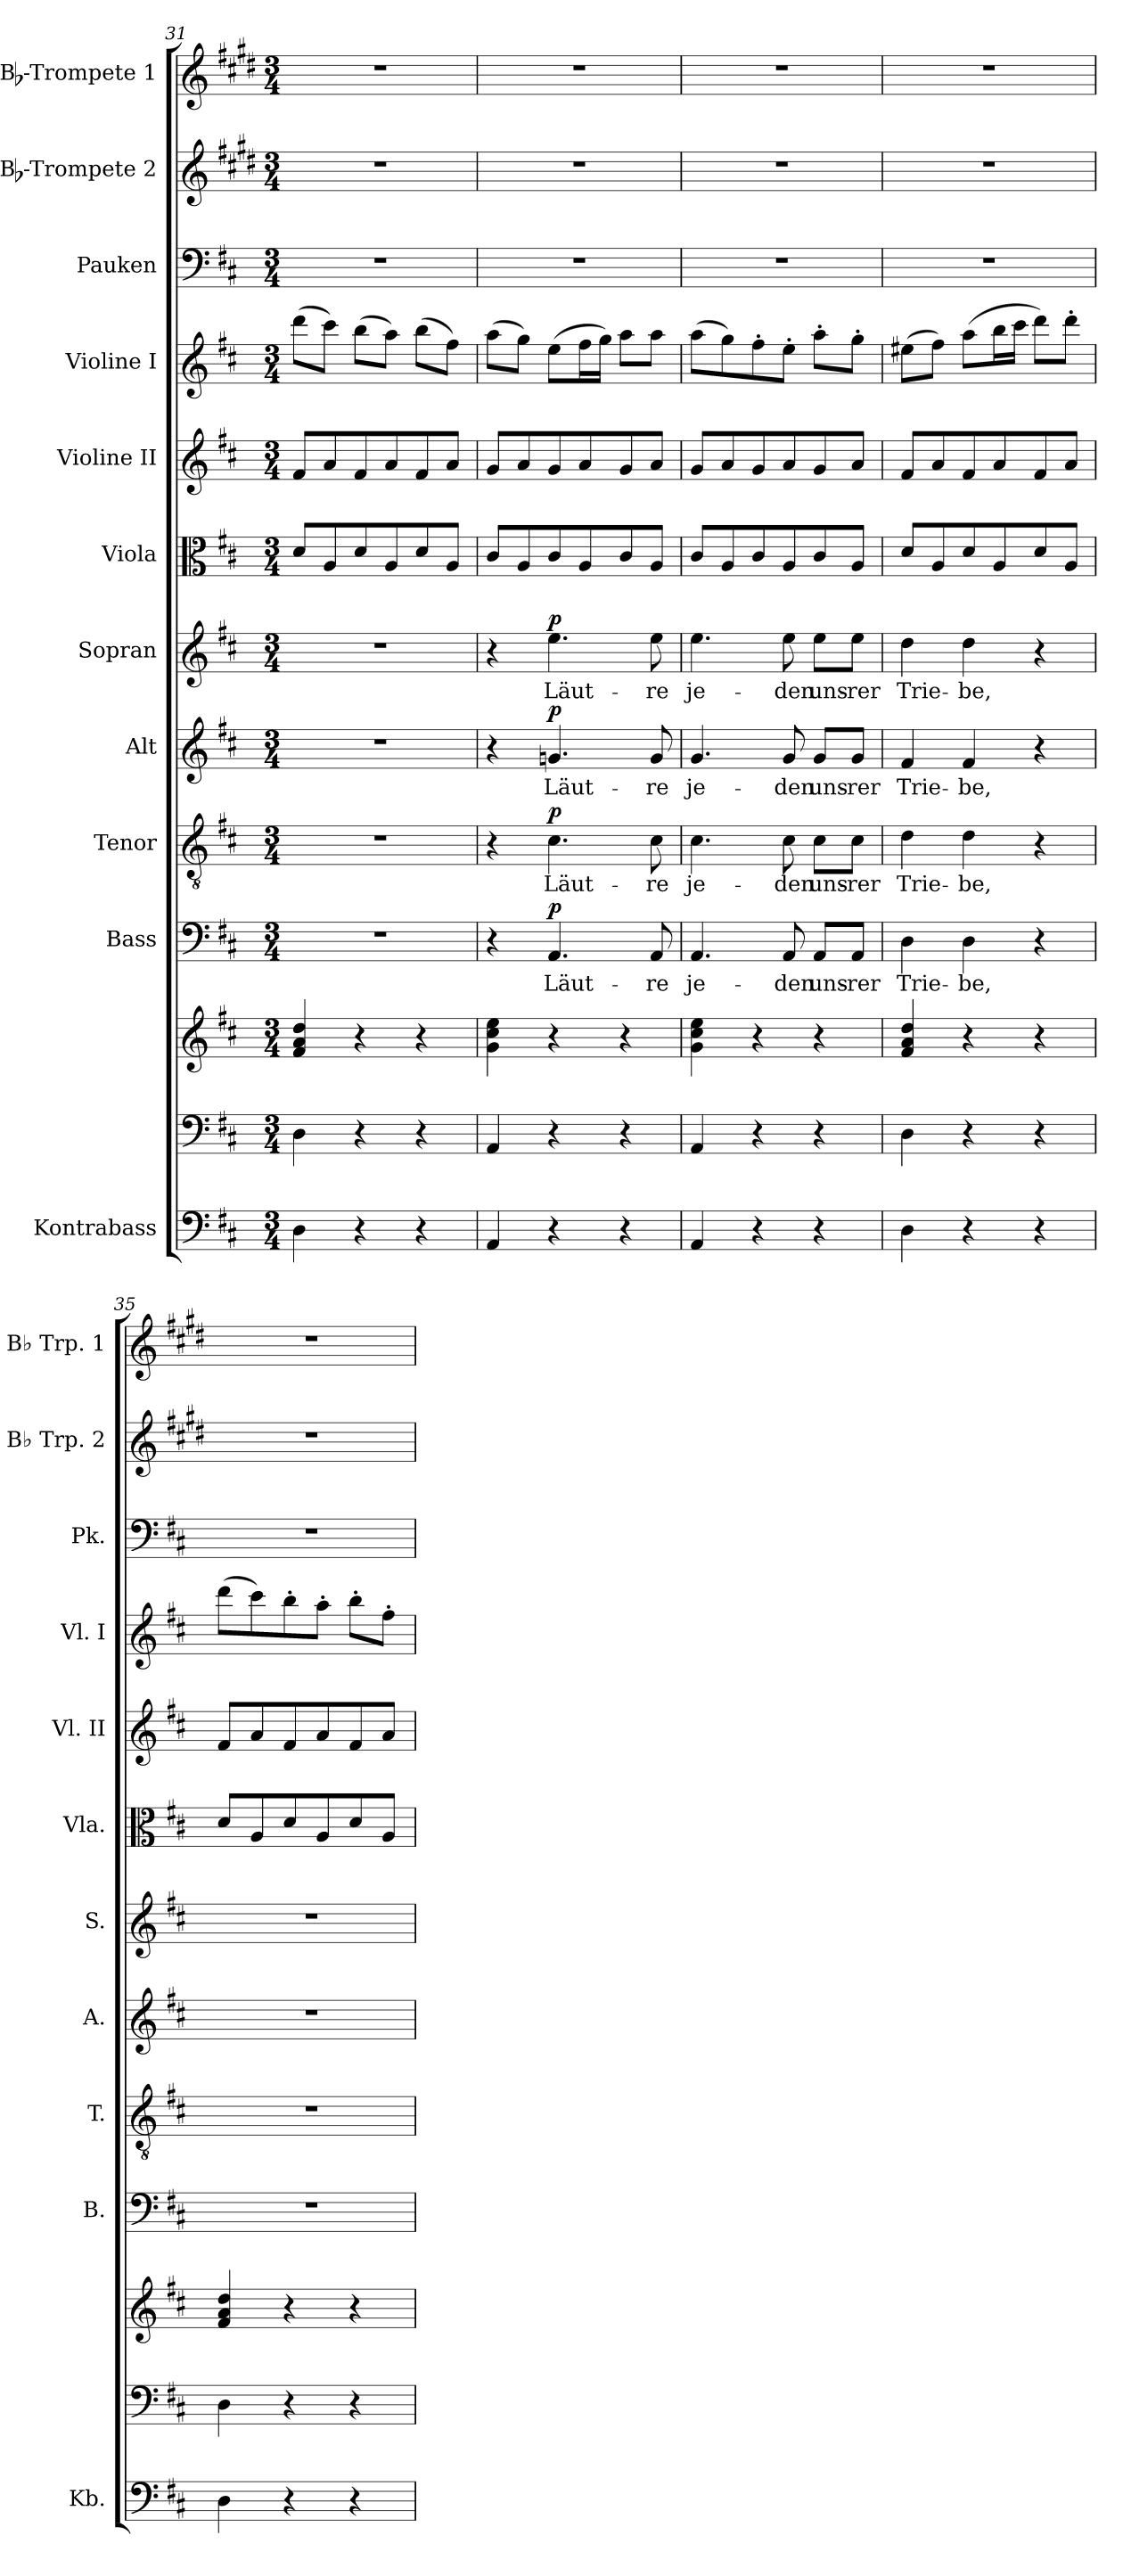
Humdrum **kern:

**kern	**kern	**kern	**kern	**text	**dynam	**kern	**text	**dynam	**kern	**text	**dynam	**kern	**text	**dynam	**kern	**kern	**kern	**kern	**kern	**kern
*part12	*part11	*part11	*part10	*part10	*part10	*part9	*part9	*part9	*part8	*part8	*part8	*part7	*part7	*part7	*part6	*part5	*part4	*part3	*part2	*part1
*staff13	*staff12	*staff11	*staff10	*staff10	*staff10	*staff9	*staff9	*staff9	*staff8	*staff8	*staff8	*staff7	*staff7	*staff7	*staff6	*staff5	*staff4	*staff3	*staff2	*staff1
*I"Kontrabass	*	*	*I"Bass	*	*	*I"Tenor	*	*	*I"Alt	*	*	*I"Sopran	*	*	*I"Viola	*I"Violine II	*I"Violine I	*I"Pauken	*I"Bb-Trompete 2	*I"Bb-Trompete 1
*I'Kb.	*	*	*I'B.	*	*	*I'T.	*	*	*I'A.	*	*	*I'S.	*	*	*I'Vla.	*I'Vl. II	*I'Vl. I	*I'Pk.	*I'Bb Trp. 2	*I'Bb Trp. 1
*clefF4	*clefF4	*clefG2	*clefF4	*	*	*clefGv2	*	*	*clefG2	*	*	*clefG2	*	*	*clefC3	*clefG2	*clefG2	*clefF4	*clefG2	*clefG2
*ITrd7c12	*	*	*	*	*	*	*	*	*	*	*	*	*	*	*	*	*	*	*ITrd1c2	*ITrd1c2
*k[f#c#]	*k[f#c#]	*k[f#c#]	*k[f#c#]	*	*	*k[f#c#]	*	*	*k[f#c#]	*	*	*k[f#c#]	*	*	*k[f#c#]	*k[f#c#]	*k[f#c#]	*k[f#c#]	*k[f#c#]	*k[f#c#]
*D:	*D:	*D:	*D:	*	*	*D:	*	*	*D:	*	*	*D:	*	*	*D:	*D:	*D:	*D:	*D:	*D:
*M3/4	*M3/4	*M3/4	*M3/4	*	*	*M3/4	*	*	*M3/4	*	*	*M3/4	*	*	*M3/4	*M3/4	*M3/4	*M3/4	*M3/4	*M3/4
=31	=31	=31	=31	=31	=31	=31	=31	=31	=31	=31	=31	=31	=31	=31	=31	=31	=31	=31	=31	=31
4DD\	4D\	4f#/ 4a/ 4dd/	2.r	.	.	2.r	.	.	2.r	.	.	2.r	.	.	8d/L	8f#/L	(>8ddd\L	2.r	2.r	2.r
.	.	.	.	.	.	.	.	.	.	.	.	.	.	.	8A/	8a/	8ccc#\J)	.	.	.
4r	4r	4r	.	.	.	.	.	.	.	.	.	.	.	.	8d/	8f#/	(>8bb\L	.	.	.
.	.	.	.	.	.	.	.	.	.	.	.	.	.	.	8A/	8a/	8aa\J)	.	.	.
4r	4r	4r	.	.	.	.	.	.	.	.	.	.	.	.	8d/	8f#/	(>8bb\L	.	.	.
.	.	.	.	.	.	.	.	.	.	.	.	.	.	.	8A/J	8a/J	8ff#\J)	.	.	.
=32	=32	=32	=32	=32	=32	=32	=32	=32	=32	=32	=32	=32	=32	=32	=32	=32	=32	=32	=32	=32
4AAA/	4AA/	4g\ 4cc#\ 4ee\	4r	.	.	4r	.	.	4r	.	.	4r	.	.	8c#/L	8g/L	(>8aa\L	2.r	2.r	2.r
.	.	.	.	.	.	.	.	.	.	.	.	.	.	.	8A/	8a/	8gg\J)	.	.	.
!	!	!	!	!LO:LY:b	!LO:DY:a	!	!LO:LY:b	!LO:DY:a	!	!LO:LY:b	!LO:DY:a	!	!LO:LY:b	!LO:DY:a	!	!	!	!	!	!
4r	4r	4r	4.AA/	Läut-	p	4.c#\	Läut-	p	4.gn/	Läut-	p	4.ee\	Läut-	p	8c#/	8g/	(>8ee\L	.	.	.
.	.	.	.	.	.	.	.	.	.	.	.	.	.	.	8A/	8a/	16ff#\L	.	.	.
.	.	.	.	.	.	.	.	.	.	.	.	.	.	.	.	.	16gg\JJ)	.	.	.
4r	4r	4r	.	.	.	.	.	.	.	.	.	.	.	.	8c#/	8g/	8aa\L	.	.	.
!	!	!	!	!LO:LY:b	!	!	!LO:LY:b	!	!	!LO:LY:b	!	!	!LO:LY:b	!	!	!	!	!	!	!
.	.	.	8AA/	-re	.	8c#\	-re	.	8g/	-re	.	8ee\	-re	.	8A/J	8a/J	8aa\J	.	.	.
=33	=33	=33	=33	=33	=33	=33	=33	=33	=33	=33	=33	=33	=33	=33	=33	=33	=33	=33	=33	=33
!	!	!	!	!LO:LY:b	!	!	!LO:LY:b	!	!	!LO:LY:b	!	!	!LO:LY:b	!	!	!	!	!	!	!
4AAA/	4AA/	4g\ 4cc#\ 4ee\	4.AA/	je-	.	4.c#\	je-	.	4.g/	je-	.	4.ee\	je-	.	8c#/L	8g/L	(>8aa\L	2.r	2.r	2.r
.	.	.	.	.	.	.	.	.	.	.	.	.	.	.	8A/	8a/	8gg\)	.	.	.
4r	4r	4r	.	.	.	.	.	.	.	.	.	.	.	.	8c#/	8g/	8ff#'>\	.	.	.
!	!	!	!	!LO:LY:b	!	!	!LO:LY:b	!	!	!LO:LY:b	!	!	!LO:LY:b	!	!	!	!	!	!	!
.	.	.	8AA/	-den	.	8c#\	-den	.	8g/	-den	.	8ee\	-den	.	8A/	8a/	8ee'>\J	.	.	.
!	!	!	!	!LO:LY:b	!	!	!LO:LY:b	!	!	!LO:LY:b	!	!	!LO:LY:b	!	!	!	!	!	!	!
4r	4r	4r	8AA/L	uns-	.	8c#\L	uns-	.	8g/L	uns-	.	8ee\L	uns-	.	8c#/	8g/	8aa'>\L	.	.	.
!	!	!	!	!LO:LY:b	!	!	!LO:LY:b	!	!	!LO:LY:b	!	!	!LO:LY:b	!	!	!	!	!	!	!
.	.	.	8AA/J	-rer	.	8c#\J	-rer	.	8g/J	-rer	.	8ee\J	-rer	.	8A/J	8a/J	8gg'>\J	.	.	.
=34	=34	=34	=34	=34	=34	=34	=34	=34	=34	=34	=34	=34	=34	=34	=34	=34	=34	=34	=34	=34
!	!	!	!	!LO:LY:b	!	!	!LO:LY:b	!	!	!LO:LY:b	!	!	!LO:LY:b	!	!	!	!	!	!	!
4DD\	4D\	4f#/ 4a/ 4dd/	4D\	Trie-	.	4d\	Trie-	.	4f#/	Trie-	.	4dd\	Trie-	.	8d/L	8f#/L	(>8ee#X\L	2.r	2.r	2.r
.	.	.	.	.	.	.	.	.	.	.	.	.	.	.	8A/	8a/	8ff#\J)	.	.	.
!	!	!	!	!LO:LY:b	!	!	!LO:LY:b	!	!	!LO:LY:b	!	!	!LO:LY:b	!	!	!	!	!	!	!
4r	4r	4r	4D\	-be,	.	4d\	-be,	.	4f#/	-be,	.	4dd\	-be,	.	8d/	8f#/	(>8aa\L	.	.	.
.	.	.	.	.	.	.	.	.	.	.	.	.	.	.	8A/	8a/	16bb\L	.	.	.
.	.	.	.	.	.	.	.	.	.	.	.	.	.	.	.	.	16ccc#\JJ	.	.	.
4r	4r	4r	4r	.	.	4r	.	.	4r	.	.	4r	.	.	8d/	8f#/	8ddd\L)	.	.	.
.	.	.	.	.	.	.	.	.	.	.	.	.	.	.	8A/J	8a/J	8ddd'>\J	.	.	.
=35	=35	=35	=35	=35	=35	=35	=35	=35	=35	=35	=35	=35	=35	=35	=35	=35	=35	=35	=35	=35
4DD\	4D\	4f#/ 4a/ 4dd/	2.r	.	.	2.r	.	.	2.r	.	.	2.r	.	.	8d/L	8f#/L	(>8ddd\L	2.r	2.r	2.r
.	.	.	.	.	.	.	.	.	.	.	.	.	.	.	8A/	8a/	8ccc#\)	.	.	.
4r	4r	4r	.	.	.	.	.	.	.	.	.	.	.	.	8d/	8f#/	8bb'>\	.	.	.
.	.	.	.	.	.	.	.	.	.	.	.	.	.	.	8A/	8a/	8aa'>\J	.	.	.
4r	4r	4r	.	.	.	.	.	.	.	.	.	.	.	.	8d/	8f#/	8bb'>\L	.	.	.
.	.	.	.	.	.	.	.	.	.	.	.	.	.	.	8A/J	8a/J	8ff#'>\J	.	.	.
=	=	=	=	=	=	=	=	=	=	=	=	=	=	=	=	=	=	=	=	=
*-	*-	*-	*-	*-	*-	*-	*-	*-	*-	*-	*-	*-	*-	*-	*-	*-	*-	*-	*-	*-
